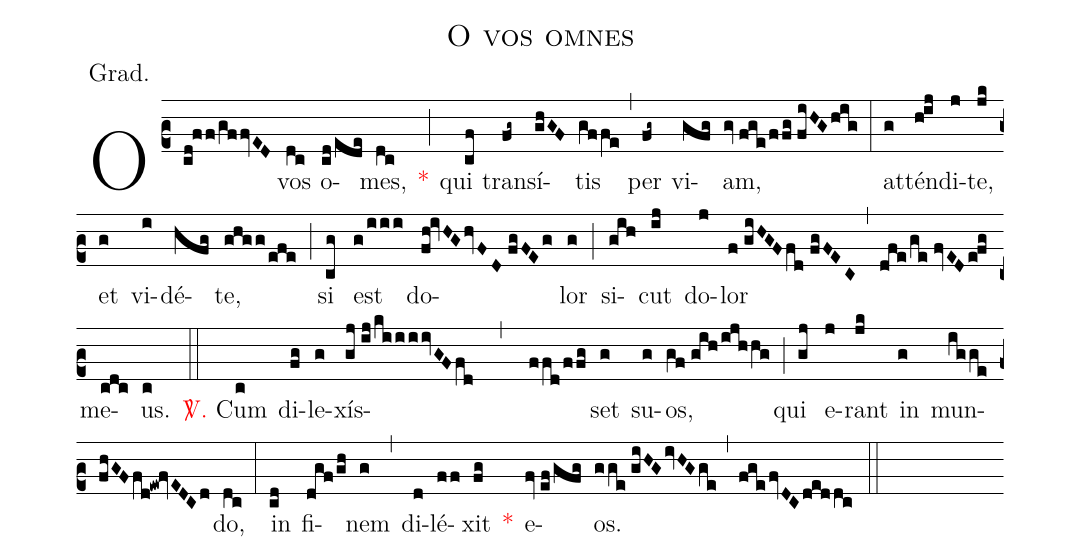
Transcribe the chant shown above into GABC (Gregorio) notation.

name:O vos omnes;
annotation:Grad.;
mode:VII.;
office-part:Alleluia;
%%
(c2) O(cd!ff/gffvED) vos(dc) o(cd/ede)mes,(dc) <v>\red{*}</v>(;) qui(cf) tran(fg~)sí(ghGF)tis(gffe) (,) per(fg~) vi(gfg)am,(gv//fge/ffg//fiHG/hig) (:) at(g)tén(h!ij)di(j)te,(jk) et(g) vi(i)dé(hfg)te,(ghgg/efe) (;) si(cg) est(g/iii) do(fh!ivHG/hvFD//fgFEg)lor(g) (;) si(gih)cut(ij) do(j)lor(f//giHGF/fd//fgFEC) (,) (dfe/ge//fvED/e!fg) me(cdc)us.(c) (::) <v>\red{\Vbar.}</v> Cum(c) di(fg)le(g)xís(gj//ij/kiiiivGFfd , ffd/ffg)set(g) su(g)os,(gf//gih/ijhhg) (;) qui(gj) e(j)rant(jk) in(g) mun(igge//fhGF/fd!ew!fvEDCd)do,(dc) (:) in(cd) fi(dgf/gh)nem(g) (,) di(d)lé(ff)xit(fg) <v>\red{*}</v>() e(fv//ef/gfg)os.(gge//giHG/ivHG/ge) (,) (fge/fvDC/deddc) (::)
